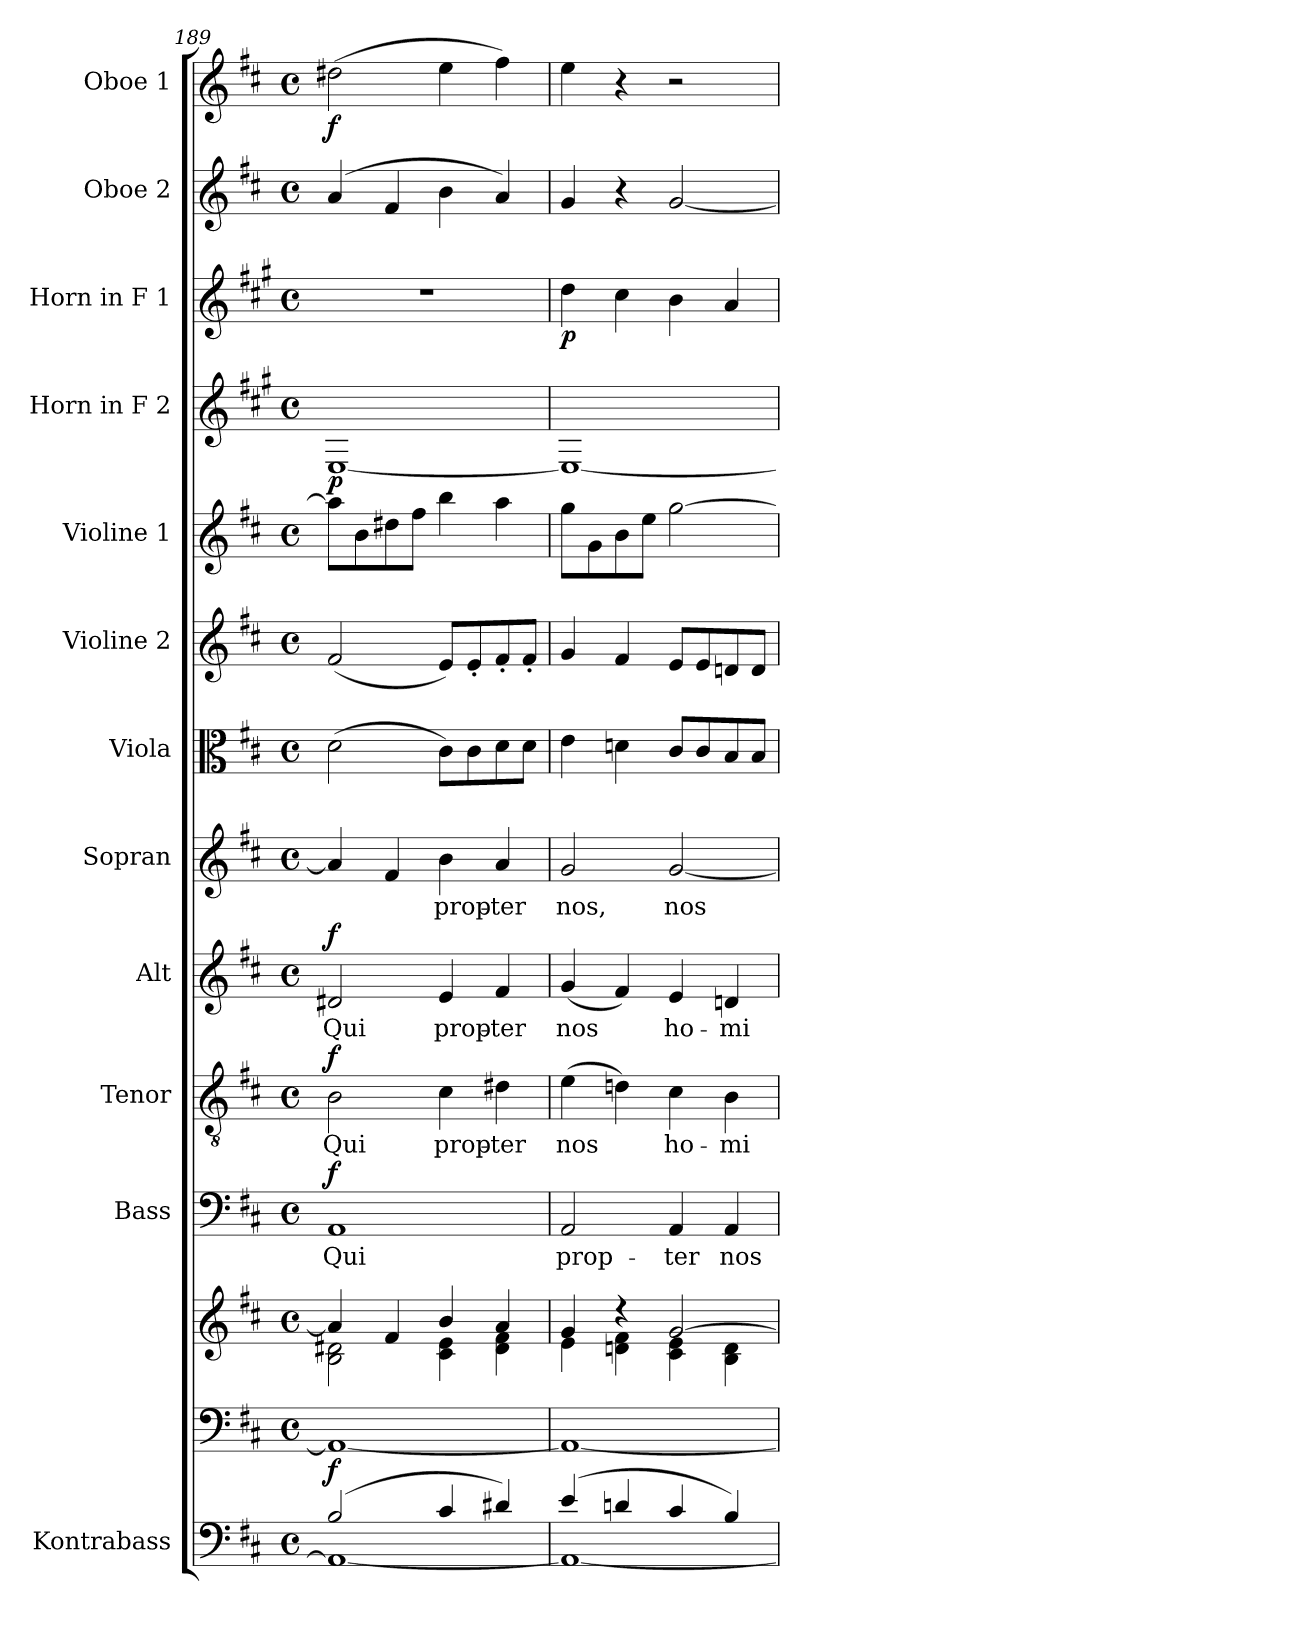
**kern	**dynam	**kern	**kern	**kern	**text	**dynam	**kern	**text	**dynam	**kern	**text	**dynam	**kern	**text	**kern	**kern	**kern	**kern	**dynam	**kern	**dynam	**kern	**kern	**dynam
*part13	*part13	*part12	*part12	*part11	*part11	*part11	*part10	*part10	*part10	*part9	*part9	*part9	*part8	*part8	*part7	*part6	*part5	*part4	*part4	*part3	*part3	*part2	*part1	*part1
*staff14	*staff14	*staff13	*staff12	*staff11	*staff11	*staff11	*staff10	*staff10	*staff10	*staff9	*staff9	*staff9	*staff8	*staff8	*staff7	*staff6	*staff5	*staff4	*staff4	*staff3	*staff3	*staff2	*staff1	*staff1
*I"Kontrabass	*	*	*	*I"Bass	*	*	*I"Tenor	*	*	*I"Alt	*	*	*I"Sopran	*	*I"Viola	*I"Violine 2	*I"Violine 1	*I"Horn in F 2	*	*I"Horn in F 1	*	*I"Oboe 2	*I"Oboe 1	*
*I'Kb.	*	*	*	*I'B.	*	*	*I'T.	*	*	*I'A.	*	*	*I'S.	*	*I'Vla.	*I'Vl. 2	*I'Vl. 1	*	*	*	*	*I'Ob. 2	*I'Ob. 1	*
*clefF4	*	*clefF4	*clefG2	*clefF4	*	*	*clefGv2	*	*	*clefG2	*	*	*clefG2	*	*clefC3	*clefG2	*clefG2	*clefG2	*	*clefG2	*	*clefG2	*clefG2	*
*ITrd7c12	*	*	*	*	*	*	*	*	*	*	*	*	*	*	*	*	*	*ITrd4c7	*	*ITrd4c7	*	*	*	*
*k[f#c#]	*	*k[f#c#]	*k[f#c#]	*k[f#c#]	*	*	*k[f#c#]	*	*	*k[f#c#]	*	*	*k[f#c#]	*	*k[f#c#]	*k[f#c#]	*k[f#c#]	*k[f#c#]	*	*k[f#c#]	*	*k[f#c#]	*k[f#c#]	*
*D:	*	*D:	*D:	*D:	*	*	*D:	*	*	*D:	*	*	*D:	*	*D:	*D:	*D:	*D:	*	*D:	*	*D:	*D:	*
*M4/4	*	*M4/4	*M4/4	*M4/4	*	*	*M4/4	*	*	*M4/4	*	*	*M4/4	*	*M4/4	*M4/4	*M4/4	*M4/4	*	*M4/4	*	*M4/4	*M4/4	*
*met(c)	*	*met(c)	*met(c)	*met(c)	*	*	*met(c)	*	*	*met(c)	*	*	*met(c)	*	*met(c)	*met(c)	*met(c)	*met(c)	*	*met(c)	*	*met(c)	*met(c)	*
=189	=189	=189	=189	=189	=189	=189	=189	=189	=189	=189	=189	=189	=189	=189	=189	=189	=189	=189	=189	=189	=189	=189	=189	=189
*^	*	*	*^	*	*	*	*	*	*	*	*	*	*	*	*	*	*	*	*	*	*	*	*	*
!	!	!LO:DY:a	!	!	!	!	!LO:LY:b	!LO:DY:a	!	!LO:LY:b	!LO:DY:a	!	!LO:LY:b	!LO:DY:a	!	!	!	!	!	!	!LO:DY:b	!	!	!	!	!LO:DY:b
(<2BB/	1AAA_	f	1AA_	4a/]	2B\ 2d#X\	1AA	Qui	f	2B\	Qui	f	2d#X/	Qui	f	4a/]	.	(>2d\	(<2f#/	8aa\L]	[1AA	p	1r	.	(4a/	(>2dd#X\	f
.	.	.	.	.	.	.	.	.	.	.	.	.	.	.	.	.	.	.	8b\	.	.	.	.	.	.	.
.	.	.	.	4f#/	.	.	.	.	.	.	.	.	.	.	4f#/	.	.	.	8dd#X\	.	.	.	.	4f#/	.	.
.	.	.	.	.	.	.	.	.	.	.	.	.	.	.	.	.	.	.	8ff#\J	.	.	.	.	.	.	.
!	!	!	!	!	!	!	!	!	!	!LO:LY:b	!	!	!LO:LY:b	!	!	!LO:LY:b	!	!	!	!	!	!	!	!	!	!
4C#/	.	.	.	4b/	4c#\ 4e\	.	.	.	4c#\	prop-	.	4e/	prop-	.	4b\	prop-	8c#\L)	8e/L)	4bb\	.	.	.	.	4b\	4ee\	.
.	.	.	.	.	.	.	.	.	.	.	.	.	.	.	.	.	8c#\	8e'</	.	.	.	.	.	.	.	.
!	!	!	!	!	!	!	!	!	!	!LO:LY:b	!	!	!LO:LY:b	!	!	!LO:LY:b	!	!	!	!	!	!	!	!	!	!
4D#X/)	.	.	.	4a/	4d#\ 4f#\	.	.	.	4d#X\	-ter	.	4f#/	-ter	.	4a/	-ter	8d\	8f#'</	4aa\	.	.	.	.	4a/)	4ff#\)	.
.	.	.	.	.	.	.	.	.	.	.	.	.	.	.	.	.	8d\J	8f#'</J	.	.	.	.	.	.	.	.
=190	=190	=190	=190	=190	=190	=190	=190	=190	=190	=190	=190	=190	=190	=190	=190	=190	=190	=190	=190	=190	=190	=190	=190	=190	=190	=190
!	!	!	!	!	!	!	!LO:LY:b	!	!	!LO:LY:b	!	!	!LO:LY:b	!	!	!LO:LY:b	!	!	!	!	!	!	!LO:DY:b	!	!	!
(<4E/	1AAA_	.	1AA_	4g/	4e\	2AA/	prop-	.	(>4e\	nos	.	(<4g/	nos	.	2g/	nos,	4e\	4g/	8gg\L	1AA_	.	4g\	p	4g/	4ee\	.
.	.	.	.	.	.	.	.	.	.	.	.	.	.	.	.	.	.	.	8g\	.	.	.	.	.	.	.
4Dn/	.	.	.	4rdd	4dn\ 4f#\	.	.	.	4dn\)	.	.	4f#/)	.	.	.	.	4dn\	4f#/	8b\	.	.	4f#\	.	4r	4r	.
.	.	.	.	.	.	.	.	.	.	.	.	.	.	.	.	.	.	.	8ee\J	.	.	.	.	.	.	.
!	!	!	!	!	!	!	!LO:LY:b	!	!	!LO:LY:b	!	!	!LO:LY:b	!	!	!LO:LY:b	!	!	!	!	!	!	!	!	!	!
4C#/	.	.	.	[>2g/	4c#\ 4e\	4AA/	-ter	.	4c#\	ho-	.	4e/	ho-	.	[2g/	nos	8c#/L	8e/L	[2gg\	.	.	4e\	.	[2g/	2r	.
.	.	.	.	.	.	.	.	.	.	.	.	.	.	.	.	.	8c#/	8e/	.	.	.	.	.	.	.	.
!	!	!	!	!	!	!	!LO:LY:b	!	!	!LO:LY:b	!	!	!LO:LY:b	!	!	!	!	!	!	!	!	!	!	!	!	!
4BB/)	.	.	.	.	4B\ 4d\	4AA/	nos	.	4B\	-mi-	.	4dn/	-mi-	.	.	.	8B/	8dn/	.	.	.	4d/	.	.	.	.
.	.	.	.	.	.	.	.	.	.	.	.	.	.	.	.	.	8B/J	8d/J	.	.	.	.	.	.	.	.
*v	*v	*	*	*v	*v	*	*	*	*	*	*	*	*	*	*	*	*	*	*	*	*	*	*	*	*	*
=	=	=	=	=	=	=	=	=	=	=	=	=	=	=	=	=	=	=	=	=	=	=	=	=
*-	*-	*-	*-	*-	*-	*-	*-	*-	*-	*-	*-	*-	*-	*-	*-	*-	*-	*-	*-	*-	*-	*-	*-	*-
